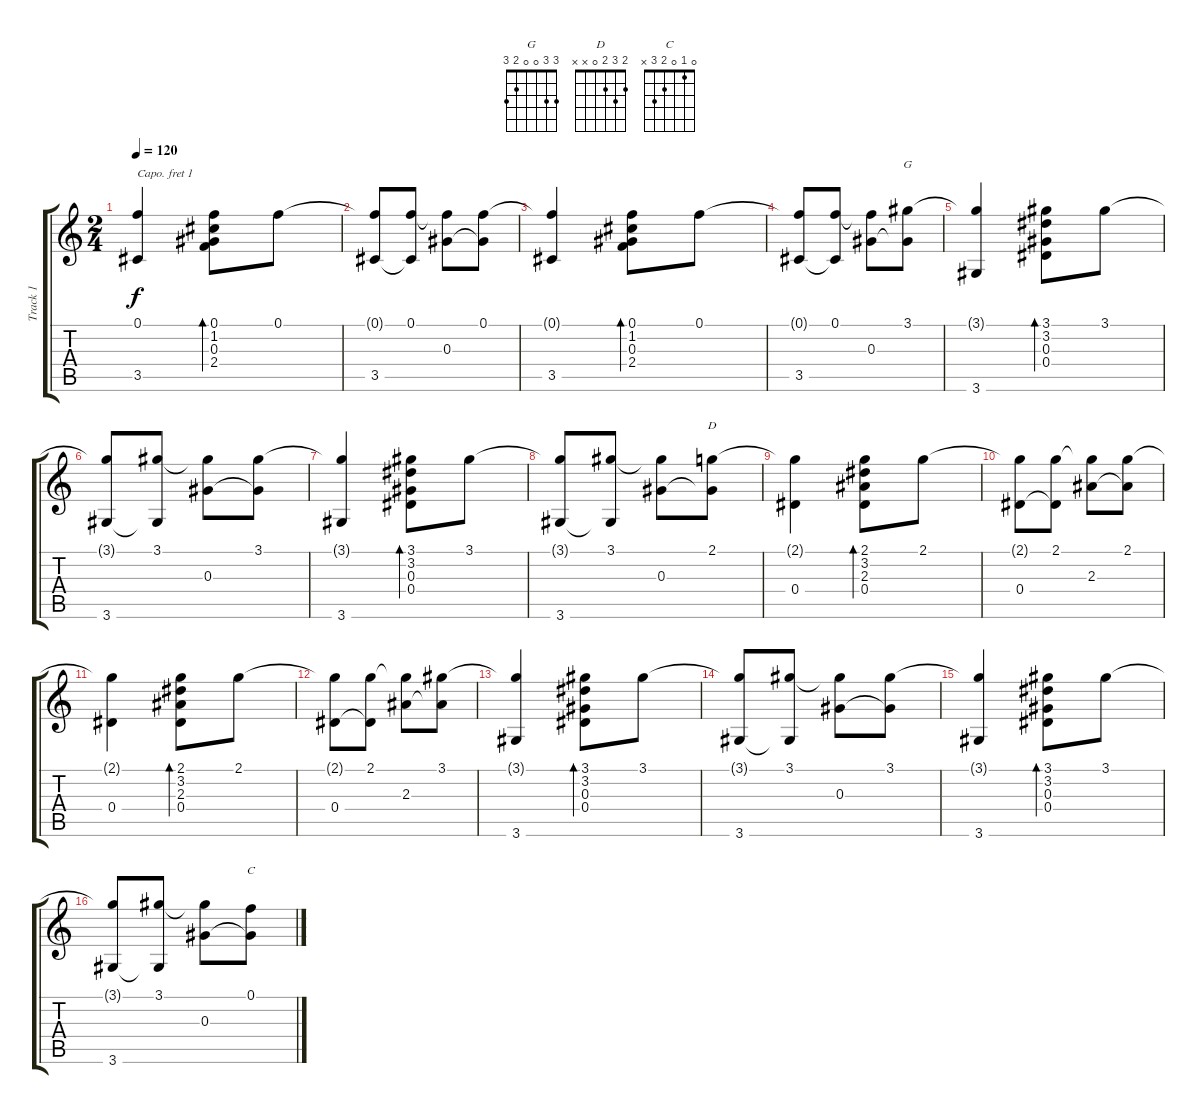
\track ("Track 1" "Track 1") {instrument acousticguitarnylon}
\staff {score tabs}
\capo 1
\tuning (E4 B3 G3 D3 A2 E2) {hide}
\chord ("G" 3 3 0 0 2 3)
\chord ("D" 2 3 2 0 x x)
\chord ("C" 0 1 0 2 3 x)
\ts (2 4)
\tempo 120
\clef g2
\ks c
(0.1{t} 3.5).4{dy f} (0.1 1.2 0.3 2.4).8{bd 60} 0.1.8 |
(0.1{t} 3.5).8 (0.1 3.5{t}).8 (0.1{t} 0.3).8 (0.1 0.3{t}).8 |
(0.1{t} 3.5).4 (0.1 1.2 0.3 2.4).8{bd 60} 0.1.8 |
(0.1{t} 3.5).8 (0.1 3.5{t}).8 (0.1{t} 0.3).8 (3.1 0.3{t}).8{ch "G"} |
(3.1{t} 3.6).4 (3.1 3.2 0.3 0.4).8{bd 60} 3.1.8 |
(3.1{t} 3.6).8 (3.1 3.6{t}).8 (3.1{t} 0.3).8 (3.1 0.3{t}).8 |
(3.1{t} 3.6).4 (3.1 3.2 0.3 0.4).8{bd 60} 3.1.8 |
(3.1{t} 3.6).8 (3.1 3.6{t}).8 (3.1{t} 0.3).8 (2.1 0.3{t}).8{ch "D"} |
(2.1{t} 0.4).4 (2.1 3.2 2.3 0.4).8{bd 60} 2.1.8 |
(2.1{t} 0.4).8 (2.1 0.4{t}).8 (2.1{t} 2.3).8 (2.1 2.3{t}).8 |
(2.1{t} 0.4).4 (2.1 3.2 2.3 0.4).8{bd 60} 2.1.8 |
(2.1{t} 0.4).8 (2.1 0.4{t}).8 (2.1{t} 2.3).8 (3.1 2.3{t}).8 |
(3.1{t} 3.6).4 (3.1 3.2 0.3 0.4).8{bd 60} 3.1.8 |
(3.1{t} 3.6).8 (3.1 3.6{t}).8 (3.1{t} 0.3).8 (3.1 0.3{t}).8 |
(3.1{t} 3.6).4 (3.1 3.2 0.3 0.4).8{bd 60} 3.1.8 |
(3.1{t} 3.6).8 (3.1 3.6{t}).8 (3.1{t} 0.3).8 (0.1 0.3{t}).8{ch "C"}
